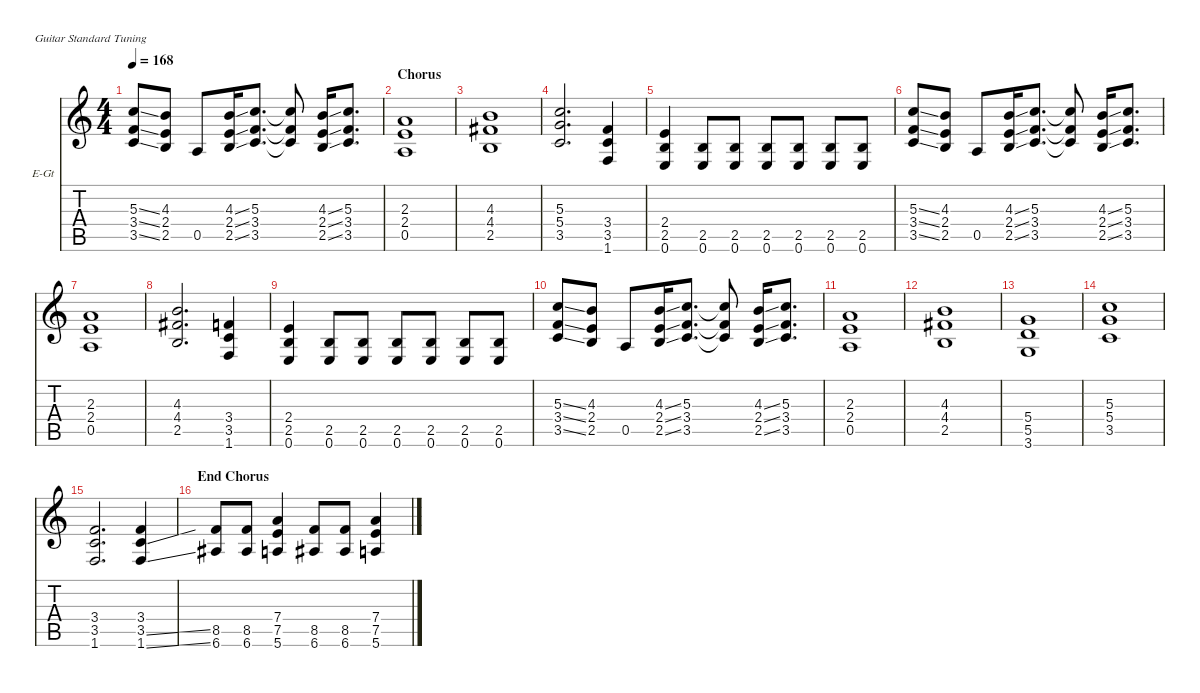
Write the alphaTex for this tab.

\hideDynamics
\bracketExtendMode nobrackets
\firstSystemTrackNameOrientation horizontal
\otherSystemsTrackNameOrientation horizontal
\track ("Guitar III" "E-Gt") {instrument distortionguitar}
\staff {score tabs}
\tuning (E4 B3 G3 D3 A2 E2)
\ts (4 4)
\tempo 168
\clef g2
\ks c
(5.3{ss} 3.4{ss} 3.5{ss}).8{dy f beam Up} (4.3 2.4 2.5).8{beam Up} 0.5.8{beam Up} (4.3{ss} 2.4{ss} 2.5{ss}).16{beam Up} (5.3 3.4 3.5).8{d beam Up} (5.3{t} 3.4{t} 3.5{t}).8{beam Up} (4.3{ss} 2.4{ss} 2.5{ss}).16{beam Up} (5.3 3.4 3.5).8{d beam Up} |
\section ("" "Chorus")
(2.3 2.4 0.5).1{beam Up} |
(4.3 4.4{acc #} 2.5).1{beam Up} |
(5.3 5.4 3.5).2{d beam Up} (3.4 3.5 1.6).4{beam Up} |
(2.4 2.5 0.6).4{beam Up} (2.5 0.6).8{beam Up} (2.5 0.6).8{beam Up} (2.5 0.6).8{beam Up} (2.5 0.6).8{beam Up} (2.5 0.6).8{beam Up} (2.5 0.6).8{beam Up} |
(5.3{ss} 3.4{ss} 3.5{ss}).8{beam Up} (4.3 2.4 2.5).8{beam Up} 0.5.8{beam Up} (4.3{ss} 2.4{ss} 2.5{ss}).16{beam Up} (5.3 3.4 3.5).8{d beam Up} (5.3{t} 3.4{t} 3.5{t}).8{beam Up} (4.3{ss} 2.4{ss} 2.5{ss}).16{beam Up} (5.3 3.4 3.5).8{d beam Up} |
(2.3 2.4 0.5).1{beam Up} |
(4.3 4.4{acc #} 2.5).2{d beam Up} (3.4 3.5 1.6).4{beam Up} |
(2.4 2.5 0.6).4{beam Up} (2.5 0.6).8{beam Up} (2.5 0.6).8{beam Up} (2.5 0.6).8{beam Up} (2.5 0.6).8{beam Up} (2.5 0.6).8{beam Up} (2.5 0.6).8{beam Up} |
(5.3{ss} 3.4{ss} 3.5{ss}).8{beam Up} (4.3 2.4 2.5).8{beam Up} 0.5.8{beam Up} (4.3{ss} 2.4{ss} 2.5{ss}).16{beam Up} (5.3 3.4 3.5).8{d beam Up} (5.3{t} 3.4{t} 3.5{t}).8{beam Up} (4.3{ss} 2.4{ss} 2.5{ss}).16{beam Up} (5.3 3.4 3.5).8{d beam Up} |
(2.3 2.4 0.5).1{beam Up} |
(4.3 4.4{acc #} 2.5).1{beam Up} |
(5.4 5.5 3.6).1{beam Up} |
(5.3 5.4 3.5).1{beam Up} |
(3.4 3.5 1.6).2{d beam Up} (3.4 3.5{ss} 1.6{ss}).4{beam Up} |
\section ("" "End Chorus")
(8.5 6.6{acc #}).8{beam Up} (8.5 6.6{acc #}).8{beam Up} (7.4 7.5 5.6).4{beam Up} (8.5 6.6{acc #}).8{beam Up} (8.5 6.6{acc #}).8{beam Up} (7.4 7.5 5.6).4{beam Up}
